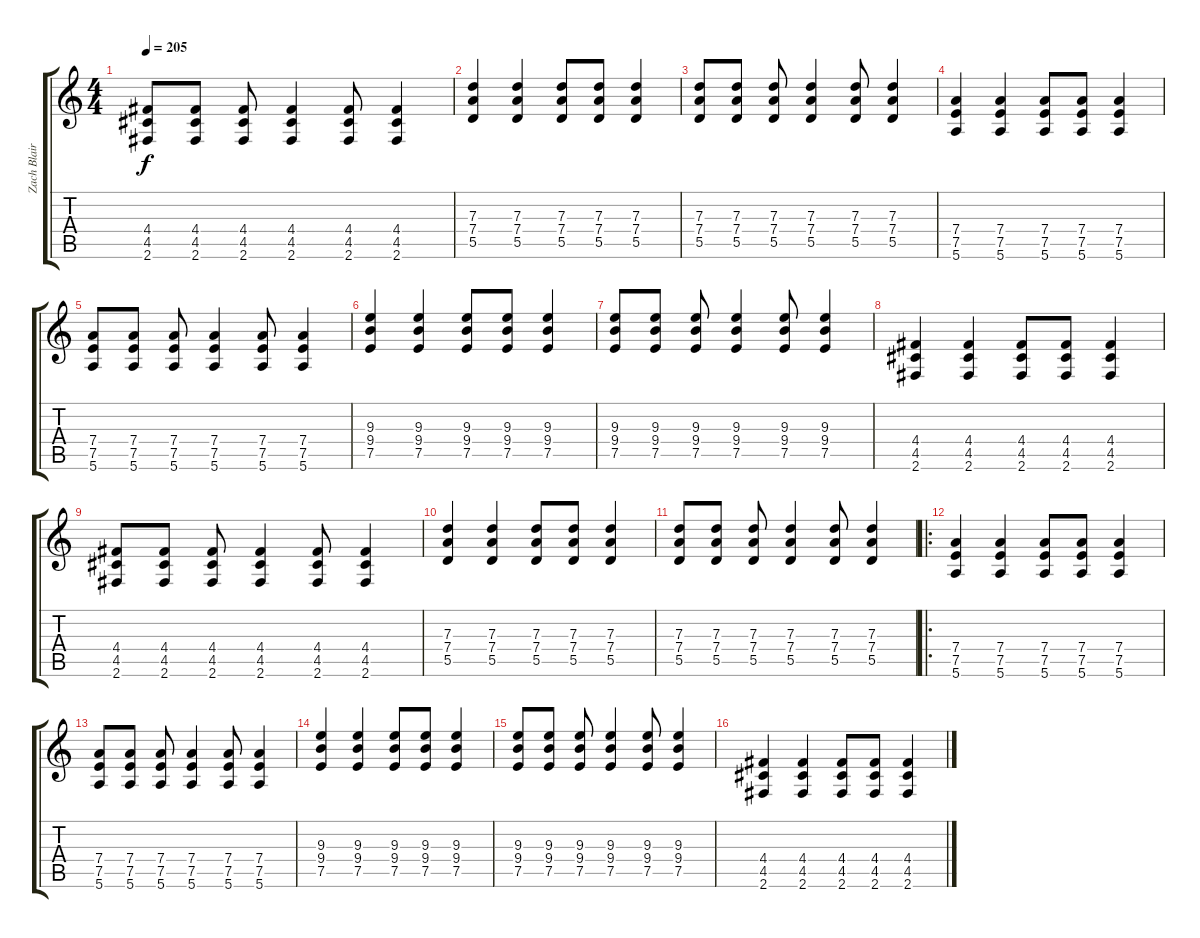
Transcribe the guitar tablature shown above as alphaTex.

\track ("Zach Blair" "Zach Blair") {instrument distortionguitar}
\staff {score tabs}
\tuning (E4 B3 G3 D3 A2 E2) {hide}
\ts (4 4)
\tempo 205
\clef g2
\ks c
(4.4 4.5 2.6).8{dy f} (4.4 4.5 2.6).8 (4.4 4.5 2.6).8 (4.4 4.5 2.6).4 (4.4 4.5 2.6).8 (4.4 4.5 2.6).4 |
(7.3 7.4 5.5).4 (7.3 7.4 5.5).4 (7.3 7.4 5.5).8 (7.3 7.4 5.5).8 (7.3 7.4 5.5).4 |
(7.3 7.4 5.5).8 (7.3 7.4 5.5).8 (7.3 7.4 5.5).8 (7.3 7.4 5.5).4 (7.3 7.4 5.5).8 (7.3 7.4 5.5).4 |
(7.4 7.5 5.6).4 (7.4 7.5 5.6).4 (7.4 7.5 5.6).8 (7.4 7.5 5.6).8 (7.4 7.5 5.6).4 |
(7.4 7.5 5.6).8 (7.4 7.5 5.6).8 (7.4 7.5 5.6).8 (7.4 7.5 5.6).4 (7.4 7.5 5.6).8 (7.4 7.5 5.6).4 |
(9.3 9.4 7.5).4 (9.3 9.4 7.5).4 (9.3 9.4 7.5).8 (9.3 9.4 7.5).8 (9.3 9.4 7.5).4 |
(9.3 9.4 7.5).8 (9.3 9.4 7.5).8 (9.3 9.4 7.5).8 (9.3 9.4 7.5).4 (9.3 9.4 7.5).8 (9.3 9.4 7.5).4 |
(4.4 4.5 2.6).4 (4.4 4.5 2.6).4 (4.4 4.5 2.6).8 (4.4 4.5 2.6).8 (4.4 4.5 2.6).4 |
(4.4 4.5 2.6).8 (4.4 4.5 2.6).8 (4.4 4.5 2.6).8 (4.4 4.5 2.6).4 (4.4 4.5 2.6).8 (4.4 4.5 2.6).4 |
(7.3 7.4 5.5).4 (7.3 7.4 5.5).4 (7.3 7.4 5.5).8 (7.3 7.4 5.5).8 (7.3 7.4 5.5).4 |
(7.3 7.4 5.5).8 (7.3 7.4 5.5).8 (7.3 7.4 5.5).8 (7.3 7.4 5.5).4 (7.3 7.4 5.5).8 (7.3 7.4 5.5).4 |
\ro
(7.4 7.5 5.6).4{balance 8} (7.4 7.5 5.6).4 (7.4 7.5 5.6).8 (7.4 7.5 5.6).8 (7.4 7.5 5.6).4 |
(7.4 7.5 5.6).8 (7.4 7.5 5.6).8 (7.4 7.5 5.6).8 (7.4 7.5 5.6).4 (7.4 7.5 5.6).8 (7.4 7.5 5.6).4 |
(9.3 9.4 7.5).4 (9.3 9.4 7.5).4 (9.3 9.4 7.5).8 (9.3 9.4 7.5).8 (9.3 9.4 7.5).4 |
(9.3 9.4 7.5).8 (9.3 9.4 7.5).8 (9.3 9.4 7.5).8 (9.3 9.4 7.5).4 (9.3 9.4 7.5).8 (9.3 9.4 7.5).4 |
(4.4 4.5 2.6).4 (4.4 4.5 2.6).4 (4.4 4.5 2.6).8 (4.4 4.5 2.6).8 (4.4 4.5 2.6).4
